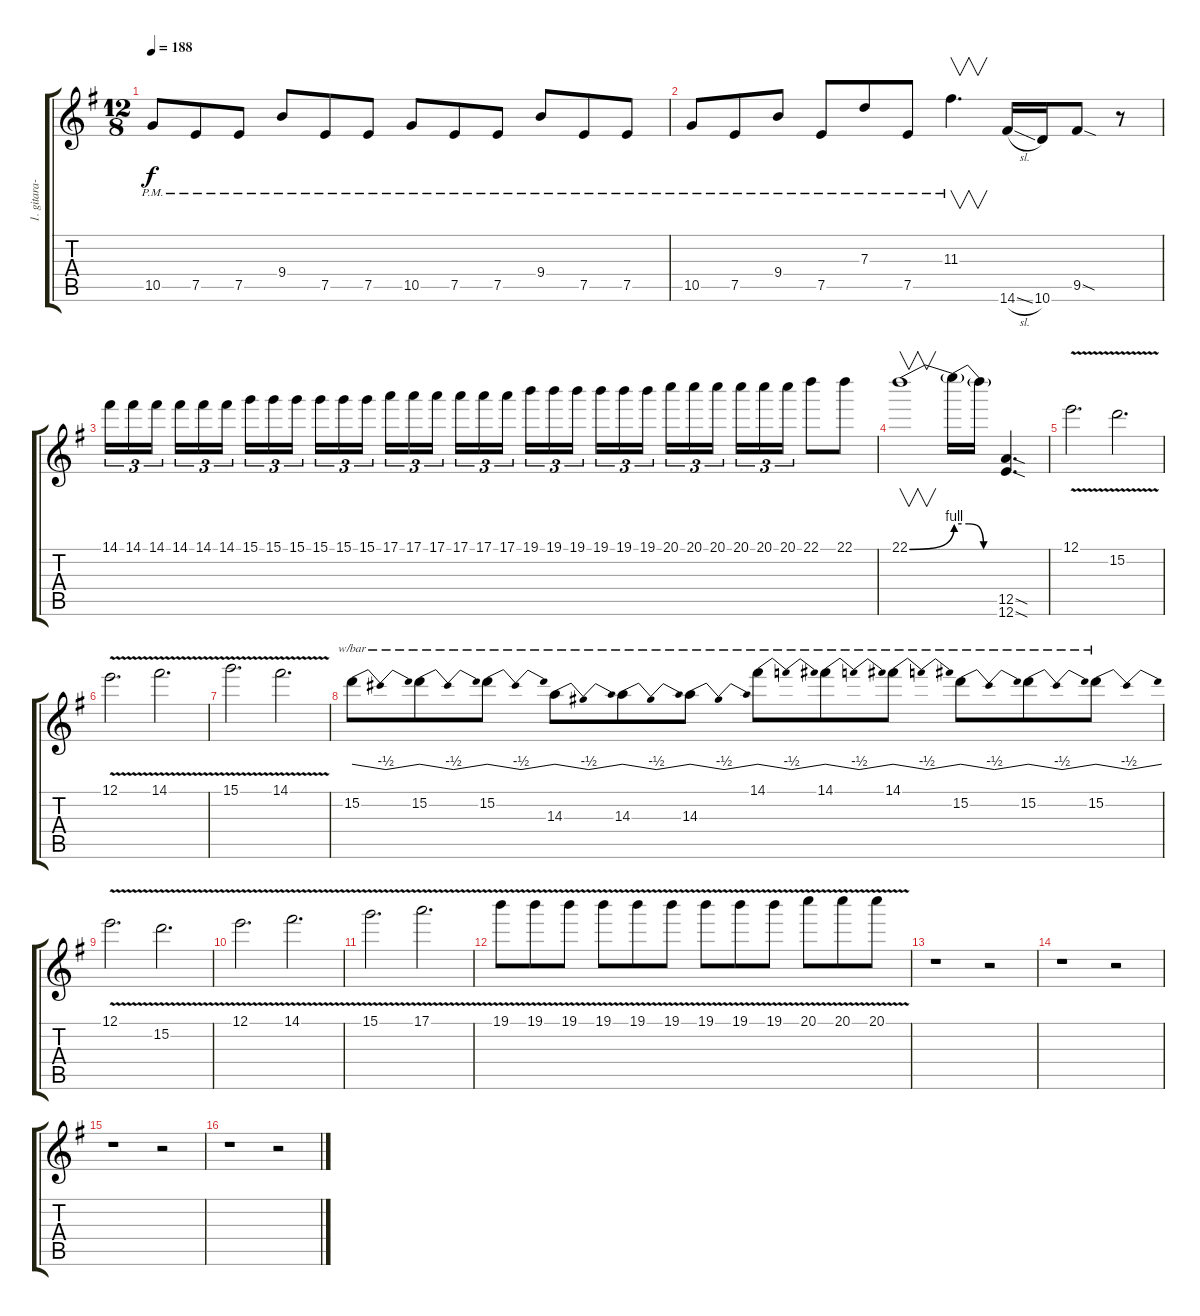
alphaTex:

\track ("1. gitara-lead (distorzija)" "1. gitara-") {instrument distortionguitar}
\staff {score tabs}
\tuning (E4 B3 G3 D3 A2 E2) {hide}
\ts (12 8)
\tempo 188
\clef g2
\ks g
10.5{pm}.8{dy f} 7.5{pm}.8 7.5{pm}.8 9.4{pm}.8 7.5{pm}.8 7.5{pm}.8 10.5{pm}.8 7.5{pm}.8 7.5{pm}.8 9.4{pm}.8 7.5{pm}.8 7.5{pm}.8 |
10.5{pm}.8 7.5{pm}.8 9.4{pm}.8 7.5{pm}.8 7.3{pm}.8 7.5{pm}.8 11.3{pm}.4{v d} 14.6{sl}.16 10.6.16 9.5{sod}.8 r.8 |
14.1.16{tu (3 2)} 14.1.16{tu (3 2)} 14.1.16{tu (3 2) beam splitsecondary} 14.1.16{tu (3 2)} 14.1.16{tu (3 2)} 14.1.16{tu (3 2) beam splitsecondary} 15.1.16{tu (3 2)} 15.1.16{tu (3 2)} 15.1.16{tu (3 2)} 15.1.16{tu (3 2)} 15.1.16{tu (3 2)} 15.1.16{tu (3 2) beam splitsecondary} 17.1.16{tu (3 2)} 17.1.16{tu (3 2)} 17.1.16{tu (3 2) beam splitsecondary} 17.1.16{tu (3 2)} 17.1.16{tu (3 2)} 17.1.16{tu (3 2)} 19.1.16{tu (3 2)} 19.1.16{tu (3 2)} 19.1.16{tu (3 2) beam splitsecondary} 19.1.16{tu (3 2)} 19.1.16{tu (3 2)} 19.1.16{tu (3 2) beam splitsecondary} 20.1.16{tu (3 2)} 20.1.16{tu (3 2)} 20.1.16{tu (3 2)} 20.1.16{tu (3 2)} 20.1.16{tu (3 2)} 20.1.16{tu (3 2)} 22.1.8 22.1.8 |
22.1{be (bend 0 0 60 4)}.1{v} 22.1{be (custom 0 4 20 4 40 0 60 0) t}.16 22.1{t}.16 (12.5{sod} 12.6{sod}).4{d} |
12.1{v}.2{d} 15.2{v}.2{d} |
12.1{v}.2{d} 14.1{v}.2{d} |
15.1{v}.2{d} 14.1{v}.2{d} |
15.2.8{tbe (dip default 0 0 30 -2 60 0)} 15.2.8{tbe (dip default 0 0 30 -2 60 0)} 15.2.8{tbe (dip default 0 0 30 -2 60 0)} 14.3.8{tbe (dip default 0 0 30 -2 60 0)} 14.3.8{tbe (dip default 0 0 30 -2 60 0)} 14.3.8{tbe (dip default 0 0 30 -2 60 0)} 14.1.8{tbe (dip default 0 0 30 -2 60 0)} 14.1.8{tbe (dip default 0 0 30 -2 60 0)} 14.1.8{tbe (dip default 0 0 30 -2 60 0)} 15.2.8{tbe (dip default 0 0 30 -2 60 0)} 15.2.8{tbe (dip default 0 0 30 -2 60 0)} 15.2.8{tbe (dip default 0 0 30 -2 60 0)} |
12.1{v}.2{d} 15.2{v}.2{d} |
12.1{v}.2{d} 14.1{v}.2{d} |
15.1{v}.2{d} 17.1{v}.2{d} |
19.1{v}.8 19.1{v}.8 19.1{v}.8 19.1{v}.8 19.1{v}.8 19.1{v}.8 19.1{v}.8 19.1{v}.8 19.1{v}.8 20.1{v}.8 20.1{v}.8 20.1{v}.8 |
r.1 r.2 |
r.1 r.2 |
r.1 r.2 |
r.1 r.2
